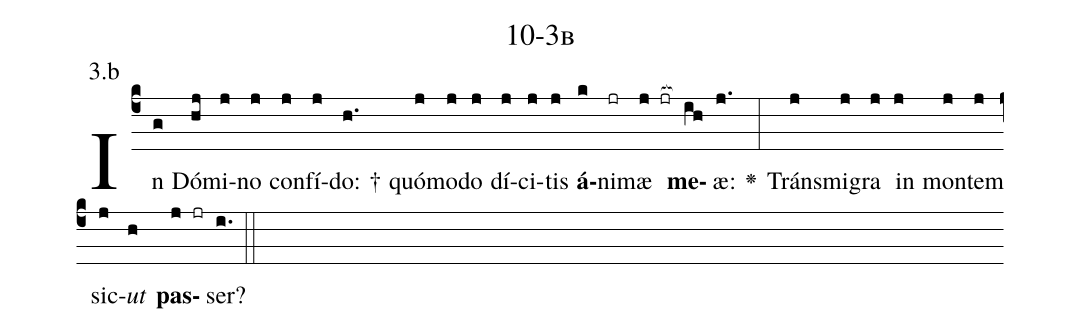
name: 10-3b;
annotation: 3.b;
%%
(c4)In(g) Dó(hj)mi(j)no(j) con(j)fí(j)do: †(h.) quó(j)mo(j)do(j) dí(j)ci(j)tis(j) <b>á</b>(k)ni(jr)mæ(j jr[ocb:1{]) <b>me</b>(ih[ocb:0}])æ:(j.) <v>\greheightstar</v>(:) Tráns(j)mi(j)gra(j) in(j) mon(j)tem(j) sic(j)<i>ut</i>(h) <b>pas</b>(j jr)ser?(i.) (::)


%E(j) u(j) o(j) u(h) a(j) e.(i.) (::)
